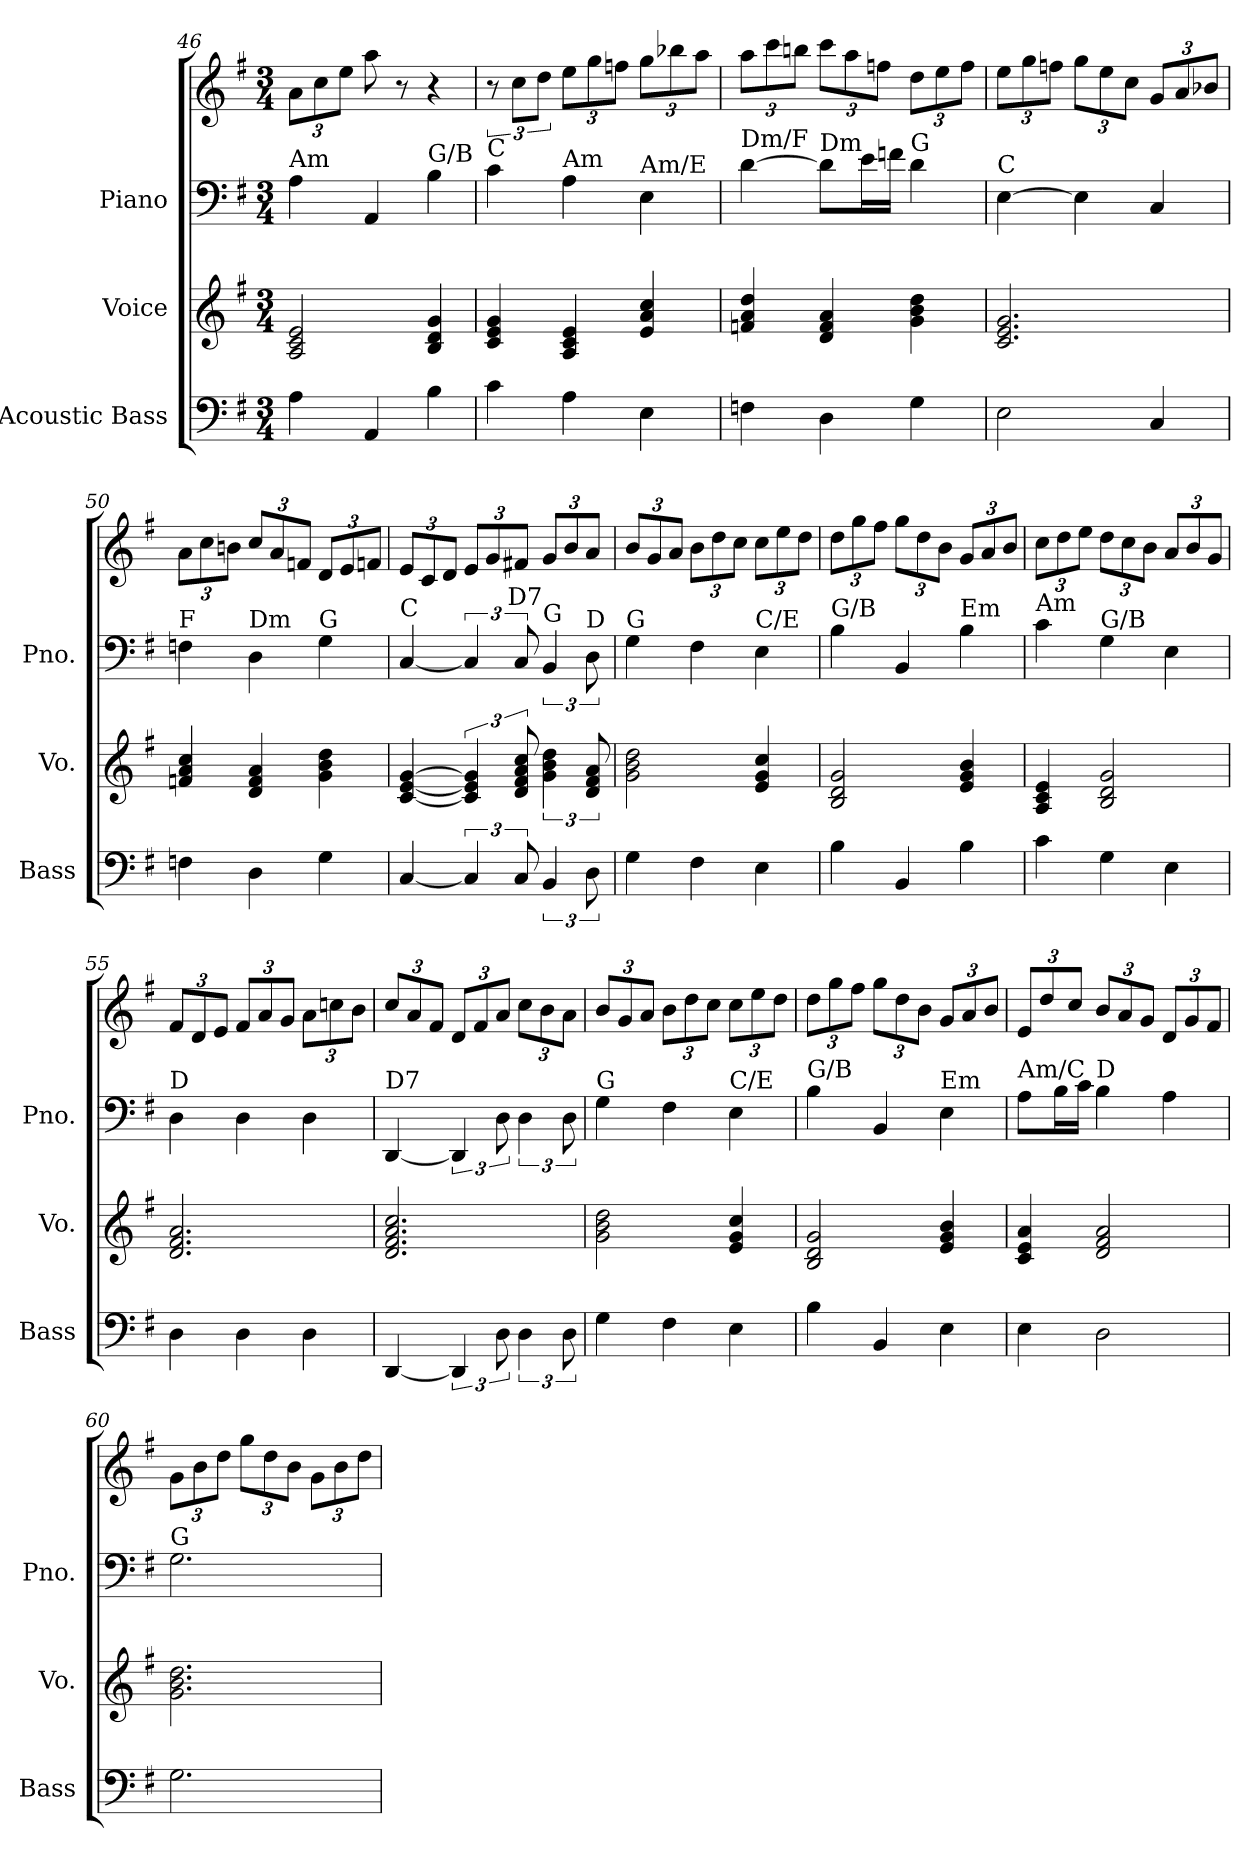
**kern	**kern	**kern	**kern
*part3	*part2	*part1	*part1
*staff4	*staff3	*staff2	*staff1
*I"Acoustic Bass	*I"Voice	*I"Piano	*
*I'Bass	*I'Vo.	*I'Pno.	*
!!LO:LB:g=z
*clefF4	*clefG2	*clefF4	*clefG2
*ITrd7c12	*	*	*
*k[f#]	*k[f#]	*k[f#]	*k[f#]
*M3/4	*M3/4	*M3/4	*M3/4
*	*	*	*Xbrackettup
=46	=46	=46	=46
!	!	!LO:TX:a:t=Am	!
4AA\	2A/ 2c/ 2e/	4A\	12a\L
.	.	.	12cc\
.	.	.	12ee\J
4AAA/	.	4AA/	8aa\
.	.	.	8r
!	!	!LO:TX:a:t=G/B	!
4BB\	4B/ 4d/ 4g/	4B\	4r
=47	=47	=47	=47
*	*	*	*brackettup
!	!	!LO:TX:a:t=C	!
4C\	4c/ 4e/ 4g/	4c\	12r
.	.	.	12cc\L
.	.	.	12dd\J
*	*	*	*Xbrackettup
!	!	!LO:TX:a:t=Am	!
4AA\	4A/ 4c/ 4e/	4A\	12ee\L
.	.	.	12gg\
.	.	.	12ffn\J
!	!	!LO:TX:a:t=Am/E	!
4EE\	4e/ 4a/ 4cc/	4E\	12gg\L
.	.	.	12bb-X\
.	.	.	12aa\J
=48	=48	=48	=48
!	!	!LO:TX:a:t=Dm/F	!
4FFn\	4fn/ 4a/ 4dd/	[4d\	12aa\L
.	.	.	12ccc\
.	.	.	12bbn\J
!	!	!LO:TX:a:t=Dm	!
4DD\	4d/ 4f/ 4a/	8d\L]	12ccc\L
.	.	.	12aa\
.	.	16e\L	.
.	.	.	12ffn\J
.	.	16fn\JJ	.
!	!	!LO:TX:a:t=G	!
4GG\	4g\ 4b\ 4dd\	4d\	12dd\L
.	.	.	12ee\
.	.	.	12ff\J
=49	=49	=49	=49
!	!	!LO:TX:a:t=C	!
2EE\	2.c/ 2.e/ 2.g/	[4E\	12ee\L
.	.	.	12gg\
.	.	.	12ffn\J
.	.	4E\]	12gg\L
.	.	.	12ee\
.	.	.	12cc\J
4CC/	.	4C/	12g/L
.	.	.	12a/
.	.	.	12b-X/J
!!LO:PB:g=z
=50	=50	=50	=50
!	!	!LO:TX:a:t=F	!
4FFn\	4fn/ 4a/ 4cc/	4Fn\	12a\L
.	.	.	12cc\
.	.	.	12bn\J
!	!	!LO:TX:a:t=Dm	!
4DD\	4d/ 4f/ 4a/	4D\	12cc/L
.	.	.	12a/
.	.	.	12fn/J
!	!	!LO:TX:a:t=G	!
4GG\	4g\ 4b\ 4dd\	4G\	12d/L
.	.	.	12e/
.	.	.	12fn/J
=51	=51	=51	=51
!	!	!LO:TX:a:t=C	!
[4CC/	[4c/ [4e/ [4g/	[4C/	12e/L
.	.	.	12c/
.	.	.	12d/J
6CC/]	6c/] 6e/] 6g/]	6C/]	12e/L
.	.	.	12g/
!	!	!LO:TX:a:t=D7	!
12CC/	12d/ 12f#/ 12a/ 12cc/	12C/	12f#X/J
!	!	!LO:TX:a:t=G	!
6BBB/	6g\ 6b\ 6dd\	6BB/	12g/L
.	.	.	12b/
!	!	!LO:TX:a:t=D	!
12DD\	12d/ 12f#/ 12a/	12D\	12a/J
!!LO:LB:g=z
=52	=52	=52	=52
!	!	!LO:TX:a:t=G	!
4GG\	2g\ 2b\ 2dd\	4G\	12b/L
.	.	.	12g/
.	.	.	12a/J
4FF#\	.	4F#\	12b\L
.	.	.	12dd\
.	.	.	12cc\J
!	!	!LO:TX:a:t=C/E	!
4EE\	4e/ 4g/ 4cc/	4E\	12cc\L
.	.	.	12ee\
.	.	.	12dd\J
=53	=53	=53	=53
!	!	!LO:TX:a:t=G/B	!
4BB\	2B/ 2d/ 2g/	4B\	12dd\L
.	.	.	12gg\
.	.	.	12ff#\J
4BBB/	.	4BB/	12gg\L
.	.	.	12dd\
.	.	.	12b\J
!	!	!LO:TX:a:t=Em	!
4BB\	4e/ 4g/ 4b/	4B\	12g/L
.	.	.	12a/
.	.	.	12b/J
=54	=54	=54	=54
!	!	!LO:TX:a:t=Am	!
4C\	4A/ 4c/ 4e/	4c\	12cc\L
.	.	.	12dd\
.	.	.	12ee\J
!	!	!LO:TX:a:t=G/B	!
4GG\	2B/ 2d/ 2g/	4G\	12dd\L
.	.	.	12cc\
.	.	.	12b\J
4EE\	.	4E\	12a/L
.	.	.	12b/
.	.	.	12g/J
=55	=55	=55	=55
!	!	!LO:TX:a:t=D	!
4DD\	2.d/ 2.f#/ 2.a/	4D\	12f#/L
.	.	.	12d/
.	.	.	12e/J
4DD\	.	4D\	12f#/L
.	.	.	12a/
.	.	.	12g/J
4DD\	.	4D\	12a\L
.	.	.	12ccn\
.	.	.	12b\J
=56	=56	=56	=56
!	!	!LO:TX:a:t=D7	!
[4DDD/	2.d/ 2.f#/ 2.a/ 2.cc/	[4DD/	12cc/L
.	.	.	12a/
.	.	.	12f#/J
6DDD/]	.	6DD/]	12d/L
.	.	.	12f#/
12DD\	.	12D\	12a/J
6DD\	.	6D\	12cc\L
.	.	.	12b\
12DD\	.	12D\	12a\J
!!LO:LB:g=z
=57	=57	=57	=57
!	!	!LO:TX:a:t=G	!
4GG\	2g\ 2b\ 2dd\	4G\	12b/L
.	.	.	12g/
.	.	.	12a/J
4FF#\	.	4F#\	12b\L
.	.	.	12dd\
.	.	.	12cc\J
!	!	!LO:TX:a:t=C/E	!
4EE\	4e/ 4g/ 4cc/	4E\	12cc\L
.	.	.	12ee\
.	.	.	12dd\J
=58	=58	=58	=58
!	!	!LO:TX:a:t=G/B	!
4BB\	2B/ 2d/ 2g/	4B\	12dd\L
.	.	.	12gg\
.	.	.	12ff#\J
4BBB/	.	4BB/	12gg\L
.	.	.	12dd\
.	.	.	12b\J
!	!	!LO:TX:a:t=Em	!
4EE\	4e/ 4g/ 4b/	4E\	12g/L
.	.	.	12a/
.	.	.	12b/J
=59	=59	=59	=59
!	!	!LO:TX:a:t=Am/C	!
4EE\	4c/ 4e/ 4a/	8A\L	12e/L
.	.	.	12dd/
.	.	16B\L	.
.	.	.	12cc/J
.	.	16c\JJ	.
!	!	!LO:TX:a:t=D	!
2DD\	2d/ 2f#/ 2a/	4B\	12b/L
.	.	.	12a/
.	.	.	12g/J
.	.	4A\	12d/L
.	.	.	12g/
.	.	.	12f#/J
=60	=60	=60	=60
!	!	!LO:TX:a:t=G	!
2.GG\	2.g\ 2.b\ 2.dd\	2.G\	12g\L
.	.	.	12b\
.	.	.	12dd\J
.	.	.	12gg\L
.	.	.	12dd\
.	.	.	12b\J
.	.	.	12g\L
.	.	.	12b\
.	.	.	12dd\J
=	=	=	=
*-	*-	*-	*-
